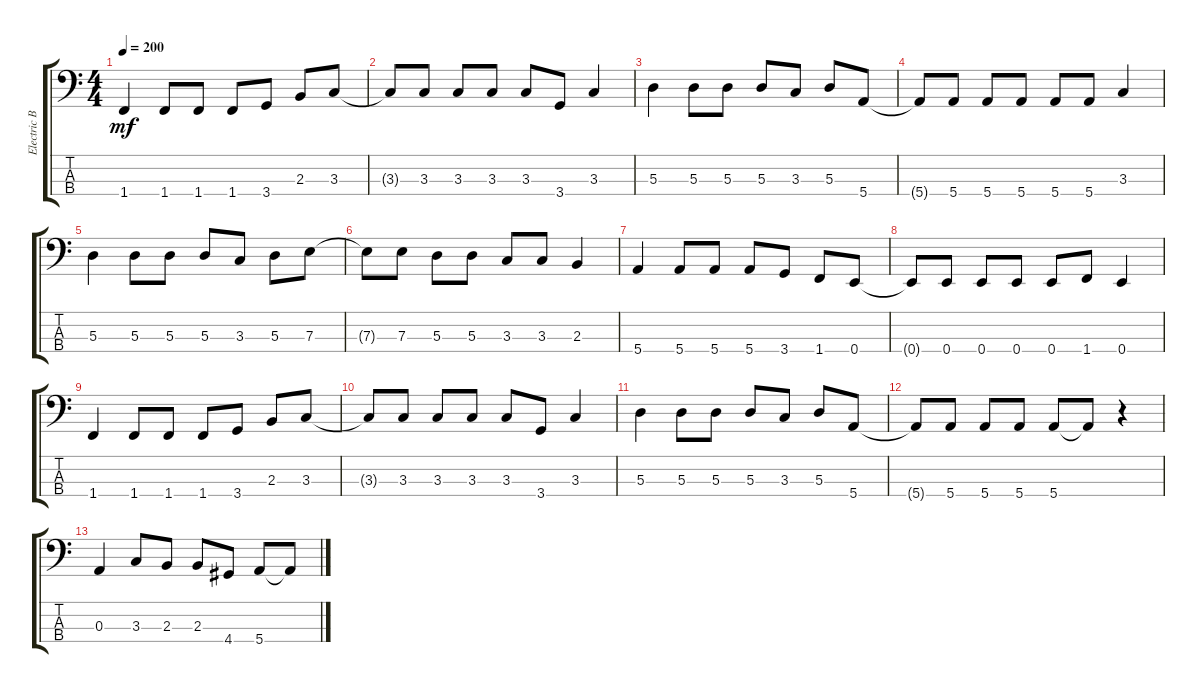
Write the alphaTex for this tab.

\track ("Electric Bass" "Electric B") {instrument electricbassfinger}
\staff {score tabs}
\tuning (G2 D2 A1 E1) {hide}
\ts (4 4)
\tempo 200
\clef f4
\ks c
1.4.4{dy mf} 1.4.8 1.4.8 1.4.8 3.4.8 2.3.8 3.3.8 |
3.3{t}.8 3.3.8 3.3.8 3.3.8 3.3.8 3.4.8 3.3.4 |
5.3.4 5.3.8 5.3.8 5.3.8 3.3.8 5.3.8 5.4.8 |
5.4{t}.8 5.4.8 5.4.8 5.4.8 5.4.8 5.4.8 3.3.4 |
5.3.4 5.3.8 5.3.8 5.3.8 3.3.8 5.3.8 7.3.8 |
7.3{t}.8 7.3.8 5.3.8 5.3.8 3.3.8 3.3.8 2.3.4 |
5.4.4 5.4.8 5.4.8 5.4.8 3.4.8 1.4.8 0.4.8 |
0.4{t}.8 0.4.8 0.4.8 0.4.8 0.4.8 1.4.8 0.4.4 |
1.4.4 1.4.8 1.4.8 1.4.8 3.4.8 2.3.8 3.3.8 |
3.3{t}.8 3.3.8 3.3.8 3.3.8 3.3.8 3.4.8 3.3.4 |
5.3.4 5.3.8 5.3.8 5.3.8 3.3.8 5.3.8 5.4.8 |
5.4{t}.8 5.4.8 5.4.8 5.4.8 5.4.8 5.4{t}.8 r.4 |
0.3.4 3.3.8 2.3.8 2.3.8 4.4.8 5.4.8 5.4{t}.8
